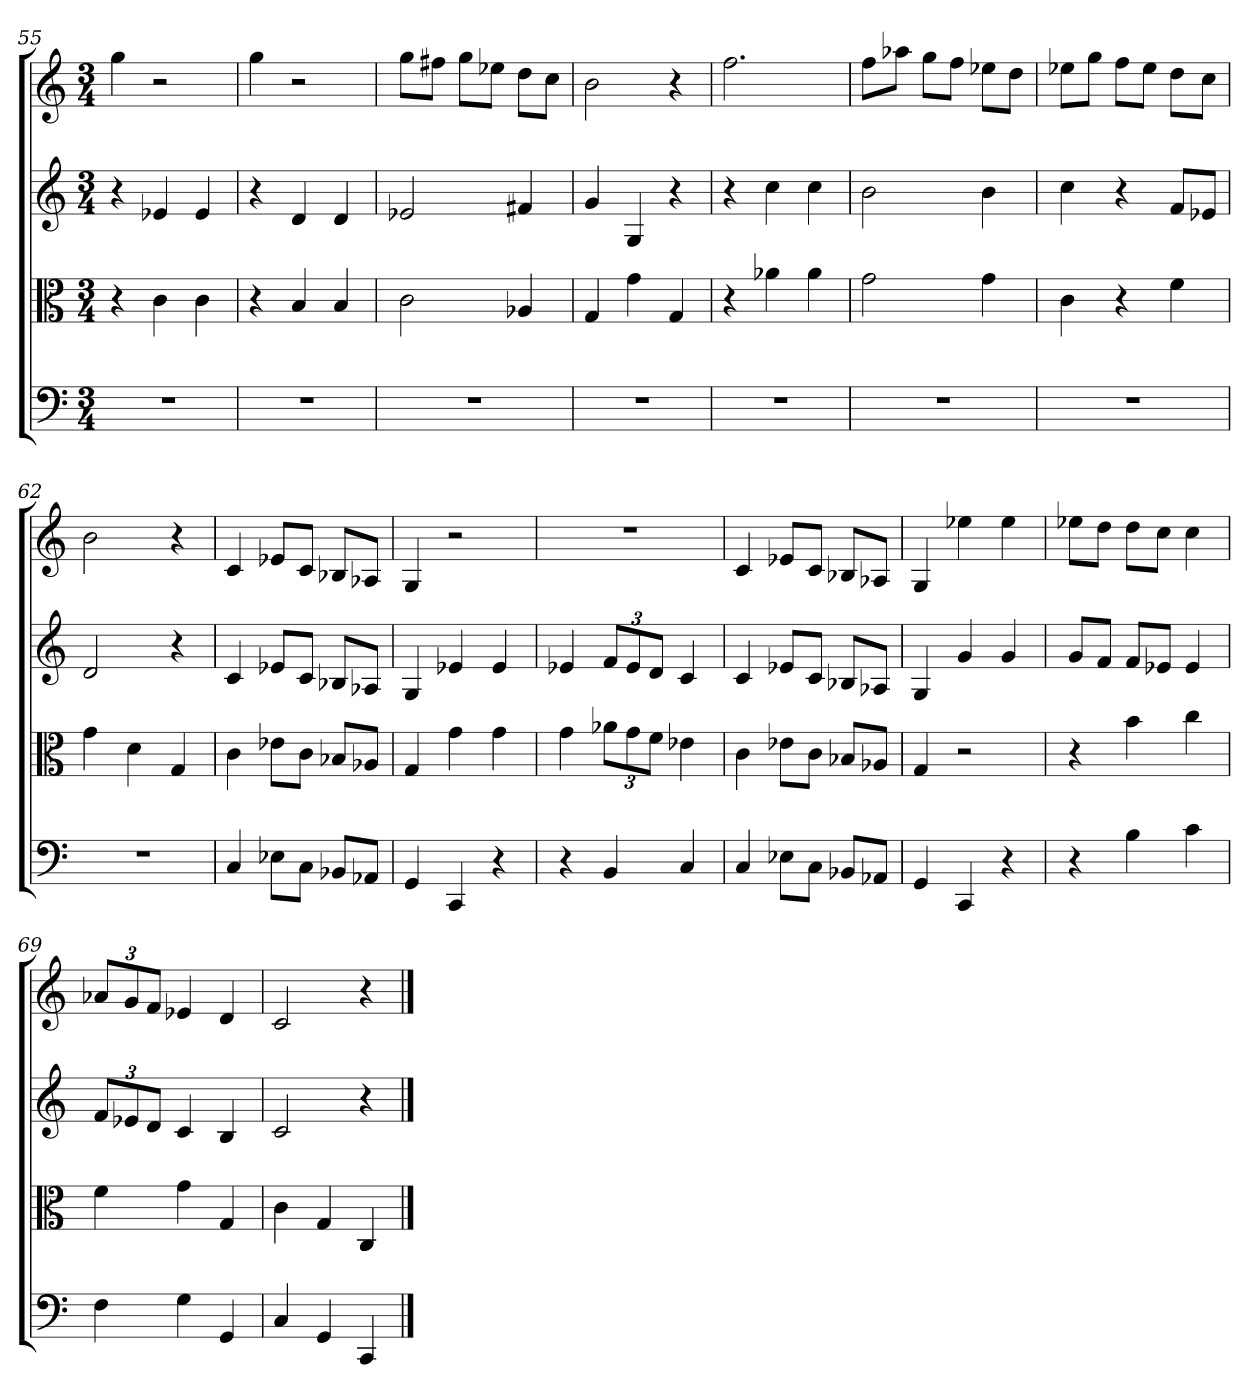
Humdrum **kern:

**kern	**kern	**kern	**kern
*part4	*part3	*part2	*part1
*staff4	*staff3	*staff2	*staff1
*clefF4	*clefC3	*	*
*k[]	*k[]	*k[]	*k[]
*C:	*C:	*C:	*C:
*M3/4	*M3/4	*M3/4	*M3/4
=55	=55	=55	=55
2.r	4r	4r	4gg
.	4c	4e-X	2r
.	4c	4e-	.
=56	=56	=56	=56
2.r	4r	4r	4gg
.	4B	4d	2r
.	4B	4d	.
=57	=57	=57	=57
2.r	2c	2e-X	8ggL
.	.	.	8ff#XJ
.	.	.	8ggL
.	.	.	8ee-XJ
.	4A-X	4f#X	8ddL
.	.	.	8ccJ
=58	=58	=58	=58
2.r	4G	4g	2b
.	4g	4G	.
.	4G	4r	4r
=59	=59	=59	=59
2.r	4r	4r	2.ff
.	4a-X	4cc	.
.	4a-	4cc	.
=60	=60	=60	=60
2.r	2g	2b	8ffL
.	.	.	8aa-XJ
.	.	.	8ggL
.	.	.	8ffJ
.	4g	4b	8ee-XL
.	.	.	8ddJ
=61	=61	=61	=61
2.r	4c	4cc	8ee-XL
.	.	.	8ggJ
.	4r	4r	8ffL
.	.	.	8ee-J
.	4f	8fL	8ddL
.	.	8e-XJ	8ccJ
=62	=62	=62	=62
2.r	4g	2d	2b
.	4d	.	.
.	4G	4r	4r
=63	=63	=63	=63
4C	4c	4c	4c
8E-X\L	8e-X\L	8e-XL	8e-XL
8C\J	8c\J	8cJ	8cJ
8BB-X/L	8B-X/L	8B-XL	8B-XL
8AA-X/J	8A-X/J	8A-XJ	8A-XJ
=64	=64	=64	=64
4GG	4G	4G	4G
4CC	4g	4e-X	2r
4r	4g	4e-	.
=65	=65	=65	=65
4r	4g	4e-X	2.r
4BB	12a-X\L	12fL	.
.	12g\	12e-	.
.	12f\J	12dJ	.
4C	4e-X	4c	.
=66	=66	=66	=66
4C	4c	4c	4c
8E-X\L	8e-X\L	8e-XL	8e-XL
8C\J	8c\J	8cJ	8cJ
8BB-X/L	8B-X/L	8B-XL	8B-XL
8AA-X/J	8A-X/J	8A-XJ	8A-XJ
=67	=67	=67	=67
4GG	4G	4G	4G
4CC	2r	4g	4ee-X
4r	.	4g	4ee-
=68	=68	=68	=68
4r	4r	8gL	8ee-XL
.	.	8fJ	8ddJ
4B	4b	8fL	8ddL
.	.	8e-XJ	8ccJ
4c	4cc	4e-	4cc
=69	=69	=69	=69
4F	4f	12fL	12a-XL
.	.	12e-X	12g
.	.	12dJ	12fJ
4G	4g	4c	4e-X
4GG	4G	4B	4d
=70	=70	=70	=70
4C	4c	2c	2c
4GG	4G	.	.
4CC	4C	4r	4r
==	==	==	==
*-	*-	*-	*-
